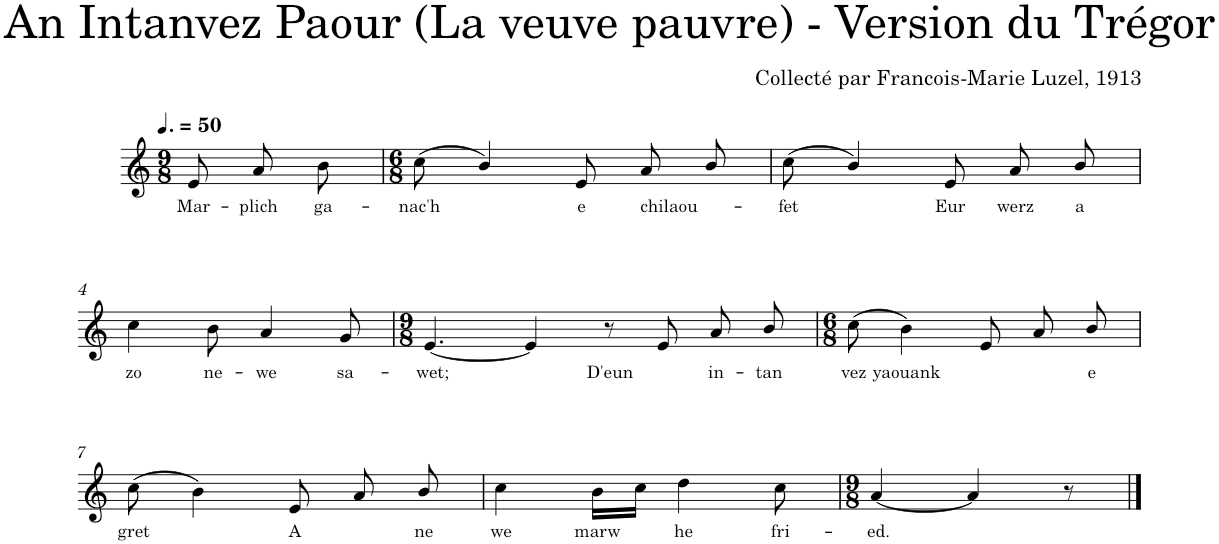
**kern	**text
*part1	*part1
*staff1	*staff1
*I"Piano	*
*I'Pno	*
*clefG2	*
*k[]	*
*M9/8	*
*MM75	*
=1	=1
!	!LO:LY:b
8e/	Mar-
!	!LO:LY:b
8a/	-plich
!	!LO:LY:b
8b\	ga-
=2	=2
*M6/8	*
!	!LO:LY:b
(8cc\	-nac'h
4b/)	.
!	!LO:LY:b
8e/	e
!	!LO:LY:b
8a/	chilaou-
8b/	.
=3	=3
!	!LO:LY:b
(8cc\	-fet
4b/)	.
!	!LO:LY:b
8e/	Eur
!	!LO:LY:b
8a/	werz
!	!LO:LY:b
8b/	a
!!LO:LB:g=z
=4	=4
!	!LO:LY:b
4cc\	zo
!	!LO:LY:b
8b\	ne-
!	!LO:LY:b
4a/	-we
!	!LO:LY:b
8g/	sa-
=5	=5
*M9/8	*
!	!LO:LY:b
[4.e/	-wet;
4e/]	.
!	!LO:LY:b
8r	D'eun
8e/	.
!	!LO:LY:b
8a/	in-
!	!LO:LY:b
8b/	-tan
=6	=6
*M6/8	*
!	!LO:LY:b
(8cc\	vez
!	!LO:LY:b
4b\)	yaouank
8e/	.
8a/	.
!	!LO:LY:b
8b/	e
!!LO:LB:g=z
=7	=7
!	!LO:LY:b
(8cc\	gret
4b\)	.
!	!LO:LY:b
8e/	A
8a/	.
!	!LO:LY:b
8b/	ne
=8	=8
!	!LO:LY:b
4cc\	we
!	!LO:LY:b
16b\LL	marw
16cc\JJ	.
!	!LO:LY:b
4dd\	he
!	!LO:LY:b
8cc\	fri-
=9	=9
*M9/8	*
!	!LO:LY:b
[4a/	-ed.
4a/]	.
8r	.
==	==
*-	*-
